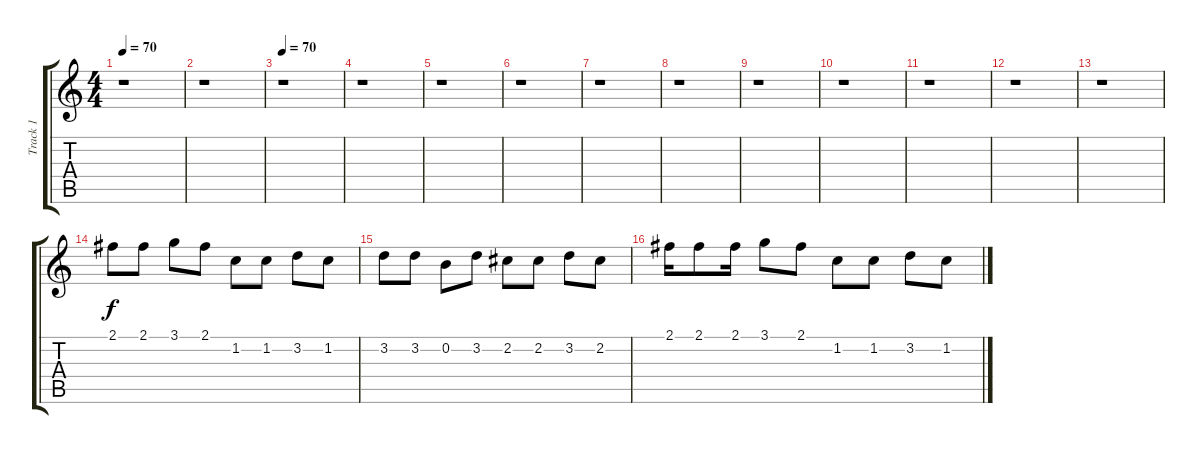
\track ("Track 1" "Track 1") {instrument acousticguitarnylon}
\staff {score tabs}
\tuning (E4 B3 G3 D3 A2 E2) {hide}
\ts (4 4)
\tempo 70
\clef g2
\ks c
r.1{dy f} |
r.1 |
\tempo 70
r.1 |
r.1 |
r.1 |
r.1 |
r.1 |
r.1 |
r.1 |
r.1 |
r.1 |
r.1 |
r.1 |
2.1.8 2.1.8 3.1.8 2.1.8 1.2.8 1.2.8 3.2.8 1.2.8 |
3.2.8 3.2.8 0.2.8 3.2.8 2.2.8 2.2.8 3.2.8 2.2.8 |
2.1.16 2.1.8 2.1.16 3.1.8 2.1.8 1.2.8 1.2.8 3.2.8 1.2.8
